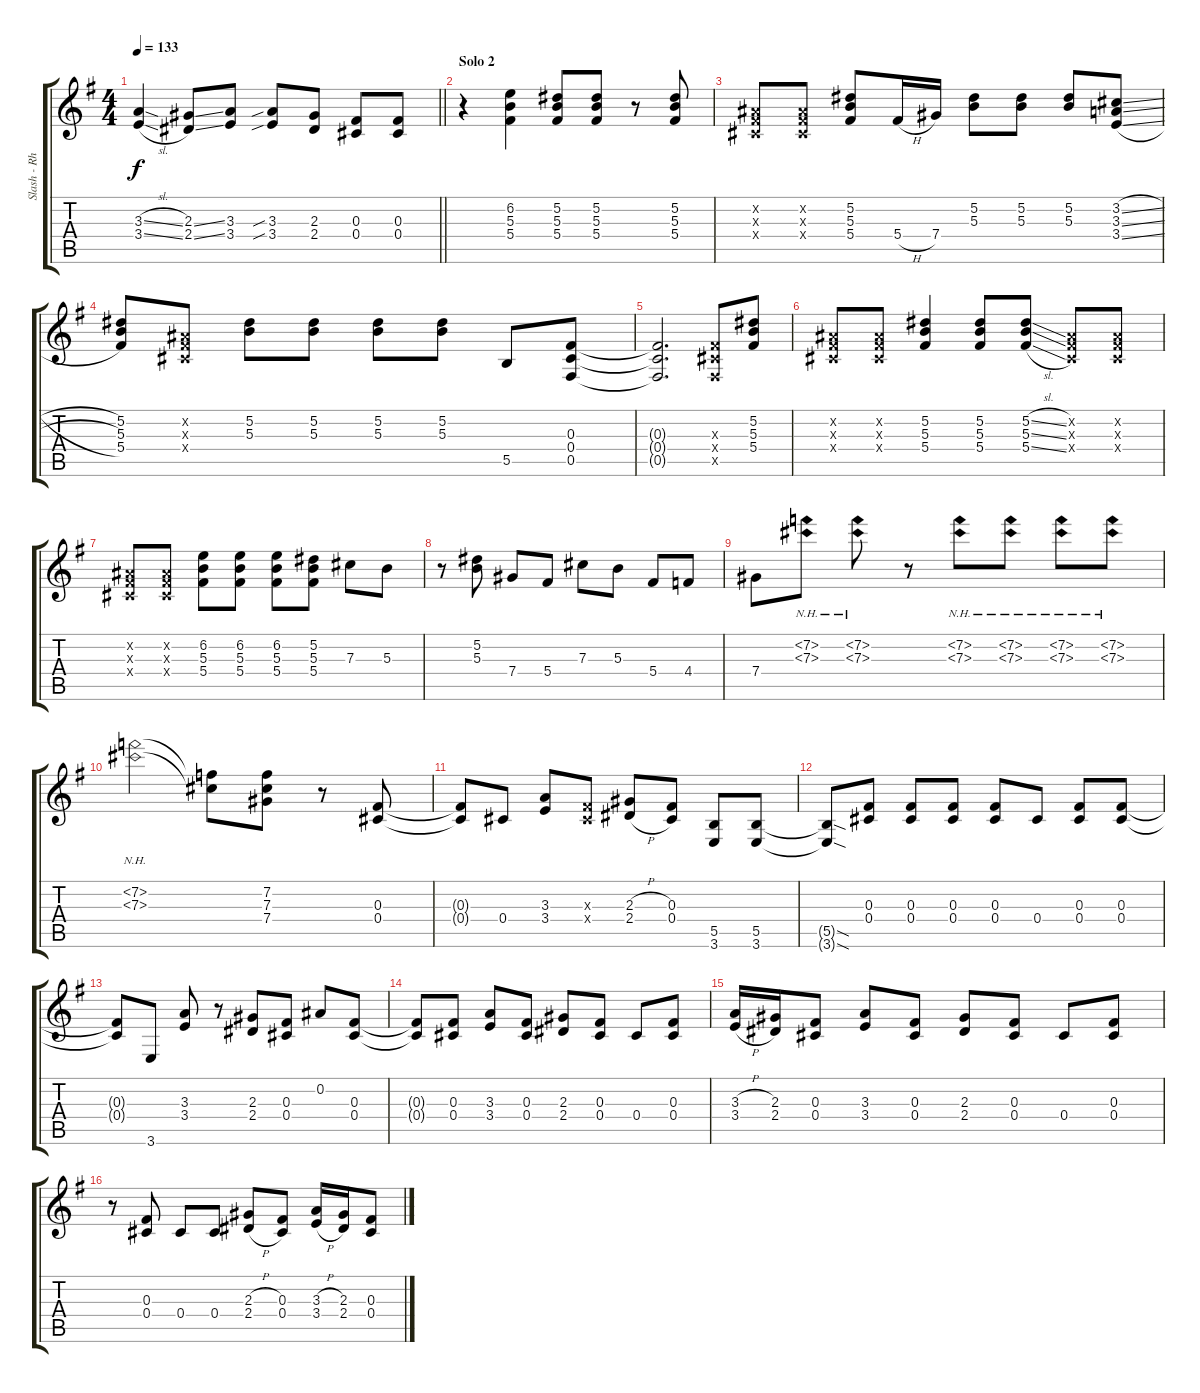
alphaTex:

\track ("Slash - Rhytm Guitar" "Slash - Rh") {instrument distortionguitar}
\staff {score tabs}
\tuning (Db4 Bb3 Gb3 Db3 Gb2 Db2) {hide}
\ts (4 4)
\tempo 133
\clef g2
\barLineRight lightlight
\ks g
(3.3{sl t} 3.4{sl t}).4{dy f} (2.3{ss} 2.4{ss}).8 (3.3 3.4).8 (3.3{sib} 3.4{sib}).8 (2.3 2.4).8 (0.3 0.4).8 (0.3 0.4).8 |
\section ("" "Solo 2")
r.4 (6.2 5.3 5.4).4 (5.2 5.3 5.4).8 (5.2 5.3 5.4).8 r.8 (5.2 5.3 5.4).8 |
(0.2{x} 0.3{x} 0.4{x}).8 (0.2{x} 0.3{x} 0.4{x}).8 (5.2 5.3 5.4).8 5.4{h}.16 7.4.16 (5.2 5.3).8 (5.2 5.3).8 (5.2 5.3).8 (3.2{sl} 3.3{sl} 3.4{sl}).8 |
(5.2 5.3 5.4).8 (0.2{x} 0.3{x} 0.4{x}).8 (5.2 5.3).8 (5.2 5.3).8 (5.2 5.3).8 (5.2 5.3).8 5.5.8 (0.3 0.4 0.5).8 |
(0.3{t} 0.4{t} 0.5{t}).2{d} (0.3{x} 0.4{x} 0.5{x}).8 (5.2 5.3 5.4).8 |
(0.2{x} 0.3{x} 0.4{x}).8 (0.2{x} 0.3{x} 0.4{x}).8 (5.2 5.3 5.4).4 (5.2 5.3 5.4).8 (5.2{sl} 5.3{sl} 5.4{sl}).8 (0.2{x} 0.3{x} 0.4{x}).8 (0.2{x} 0.3{x} 0.4{x}).8 |
(0.2{x} 0.3{x} 0.4{x}).8 (0.2{x} 0.3{x} 0.4{x}).8 (6.2 5.3 5.4).8 (6.2 5.3 5.4).8 (6.2 5.3 5.4).8 (5.2 5.3 5.4).8 7.3.8 5.3.8 |
r.8 (5.2 5.3).8 7.4.8 5.4.8 7.3.8 5.3.8 5.4.8 4.4.8 |
7.4.8 (7.2{nh} 7.3{nh}).8 (7.2{nh} 7.3{nh}).8 r.8 (7.2{nh} 7.3{nh}).8 (7.2{nh} 7.3{nh}).8 (7.2{nh} 7.3{nh}).8 (7.2{nh} 7.3{nh}).8 |
(7.2{nh} 7.3{nh}).2 (7.2{t} 7.3{t}).8 (7.2 7.3 7.4).8 r.8 (0.3 0.4).8 |
(0.3{t} 0.4{t}).8 0.4.8 (3.3 3.4).8 (0.3{x} 0.4{x}).8 (2.3{h} 2.4{h}).8 (0.3 0.4).8 (5.5 3.6).8 (5.5 3.6).8 |
(5.5{sod t} 3.6{sod t}).8 (0.3 0.4).8 (0.3 0.4).8 (0.3 0.4).8 (0.3 0.4).8 0.4.8 (0.3 0.4).8 (0.3 0.4).8 |
(0.3{t} 0.4{t}).8 3.6.8 (3.3 3.4).8 r.8 (2.3 2.4).8 (0.3 0.4).8 0.2.8 (0.3 0.4).8 |
(0.3{t} 0.4{t}).8 (0.3 0.4).8 (3.3 3.4).8 (0.3 0.4).8 (2.3 2.4).8 (0.3 0.4).8 0.4.8 (0.3 0.4).8 |
(3.3{h} 3.4{h}).16 (2.3 2.4).16 (0.3 0.4).8 (3.3 3.4).8 (0.3 0.4).8 (2.3 2.4).8 (0.3 0.4).8 0.4.8 (0.3 0.4).8 |
r.8 (0.3 0.4).8 0.4.8 0.4.8 (2.3{h} 2.4{h}).8 (0.3 0.4).8 (3.3{h} 3.4{h}).16 (2.3 2.4).16 (0.3 0.4).8
